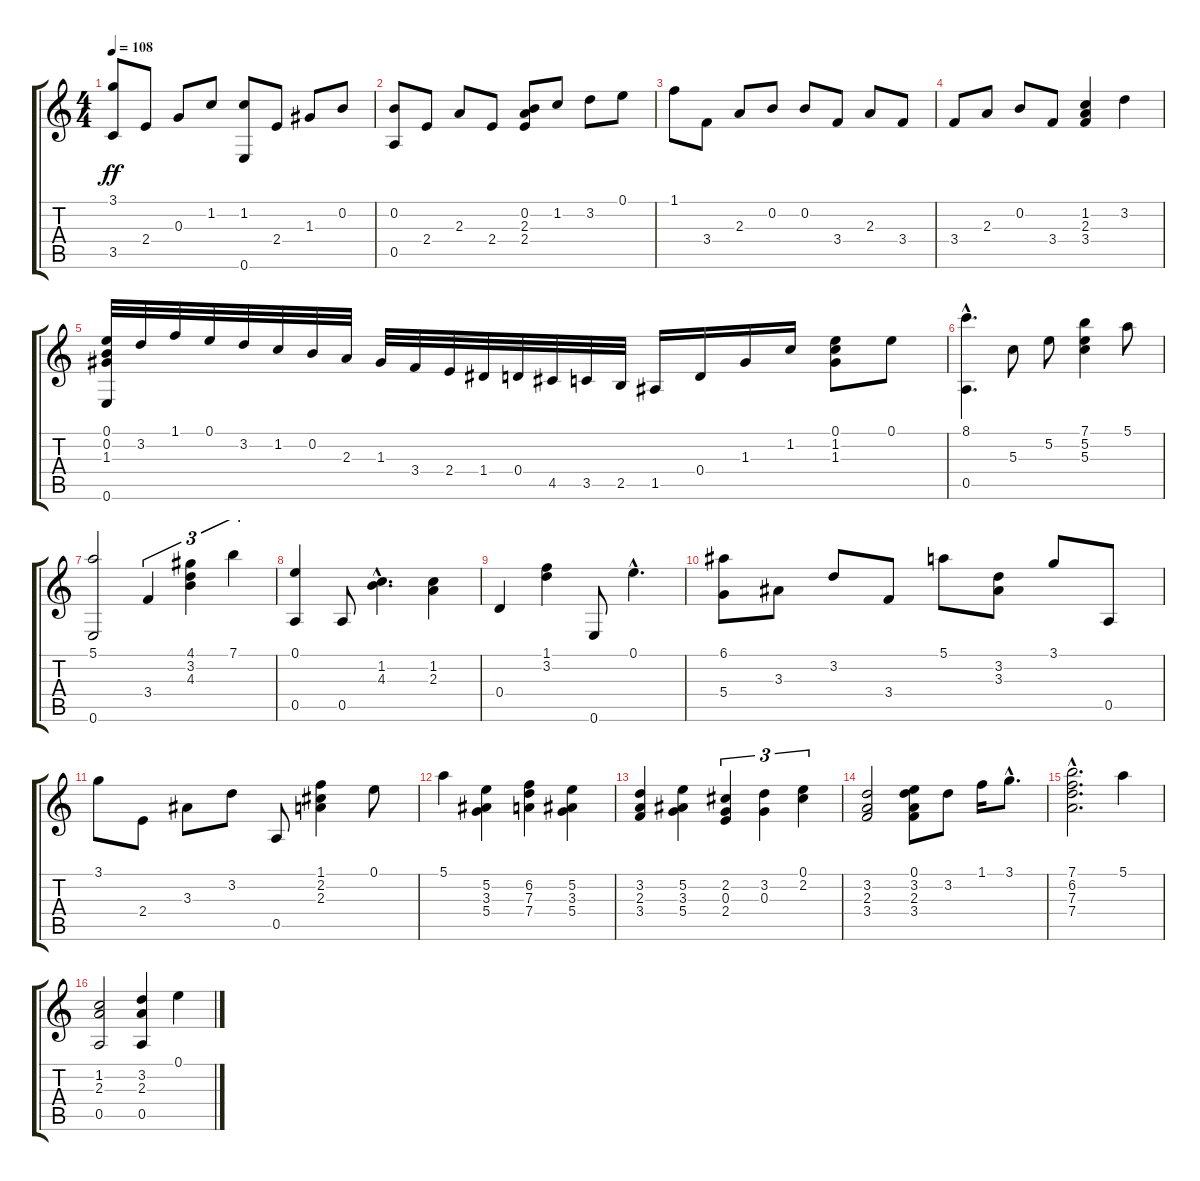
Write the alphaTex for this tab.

\track "" {instrument acousticguitarnylon}
\staff {score tabs}
\tuning (E4 B3 G3 D3 A2 E2) {hide}
\ts (4 4)
\tempo 108
\clef g2
\ks c
(3.1 3.5).8{dy ff} 2.4.8 0.3.8 1.2.8 (1.2 0.6).8 2.4.8 1.3.8 0.2.8 |
(0.2 0.5).8 2.4.8 2.3.8 2.4.8 (0.2 2.3 2.4).8 1.2.8 3.2.8 0.1.8 |
1.1.8 3.4.8 2.3.8 0.2.8 0.2.8 3.4.8 2.3.8 3.4.8 |
3.4.8 2.3.8 0.2.8 3.4.8 (1.2 2.3 3.4).4 3.2.4 |
(0.1 0.2 1.3 0.6).32 3.2.32 1.1.32 0.1.32 3.2.32 1.2.32 0.2.32 2.3.32 1.3.32 3.4.32 2.4.32 1.4.32 0.4.32 4.5.32 3.5.32 2.5.32 1.5.16 0.4.16 1.3.16 1.2.16 (0.1 1.2 1.3).8 0.1.8 |
(8.1{hac} 0.5{hac}).4{d} 5.3.8 5.2.8 (7.1 5.2 5.3).4 5.1.8 |
(5.1 0.6).2 3.4.4{tu (3 2)} (4.1 3.2 4.3).4{tu (3 2)} 7.1.4{tu (3 2)} |
(0.1 0.5).4 0.5.8 (1.2{hac} 4.3{hac}).4{d} (1.2 2.3).4 |
0.4.4 (1.1 3.2).4 0.6.8 0.1{hac}.4{d} |
(6.1 5.4).8 3.3.8 3.2.8 3.4.8 5.1.8 (3.2 3.3).8 3.1.8 0.5.8 |
3.1.8 2.4.8 3.3.8 3.2.8 0.5.8 (1.1 2.2 2.3).4 0.1.8 |
5.1.4 (5.2 3.3 5.4).4 (6.2 7.3 7.4).4 (5.2 3.3 5.4).4 |
(3.2 2.3 3.4).4 (5.2 3.3 5.4).4 (2.2 0.3 2.4).4{tu (3 2)} (3.2 0.3).4{tu (3 2)} (0.1 2.2).4{tu (3 2)} |
(3.2 2.3 3.4).2 (0.1 3.2 2.3 3.4).8 3.2.8 1.1.16 3.1{hac}.8{d} |
(7.1{hac} 6.2{hac} 7.3{hac} 7.4{hac}).2{d} 5.1.4 |
(1.2 2.3 0.5).2 (3.2 2.3 0.5).4 0.1.4
